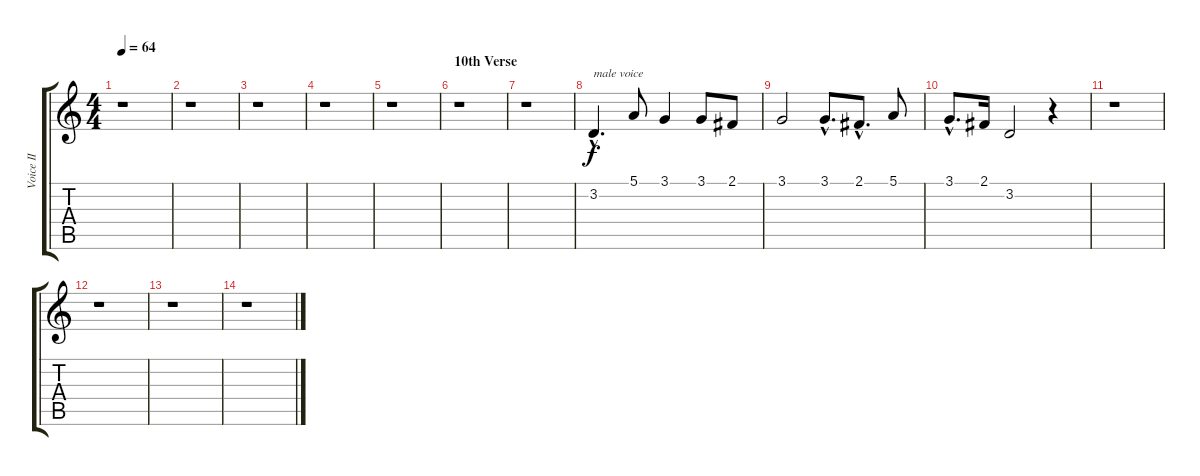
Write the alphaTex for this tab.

\track ("Voice II" "Voice II") {instrument choiraahs}
\staff {score tabs}
\tuning (E4 B3 G3 D3 A2 E2) {hide}
\ts (4 4)
\tempo 64
\clef g2
\ks c
r.1{dy f} |
r.1 |
r.1 |
r.1 |
r.1 |
\section ("" "10th Verse")
r.1 |
r.1 |
3.2{hac}.4{d txt "male voice"} 5.1.8 3.1.4 3.1.8 2.1.8 |
3.1.2 3.1{hac}.8{d} 2.1{hac}.8{d} 5.1.8 |
3.1{hac}.8{d} 2.1.16 3.2.2 r.4 |
r.1 |
r.1 |
r.1 |
r.1
